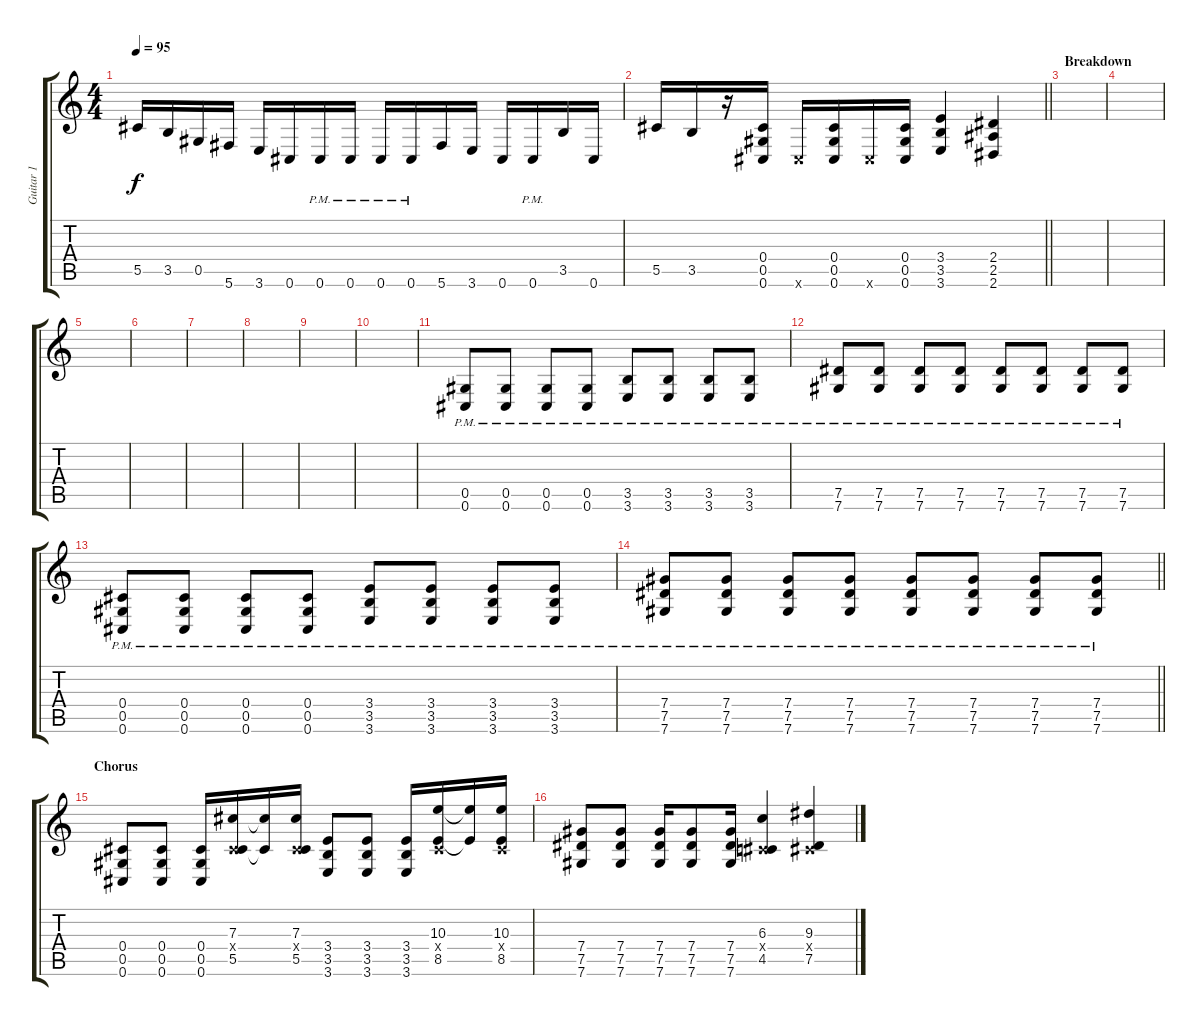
\track ("Guitar 1" "Guitar 1") {instrument distortionguitar}
\staff {score tabs}
\tuning (Eb4 Bb3 Gb3 Db3 Ab2 Db2) {hide}
\ts (4 4)
\tempo 95
\clef g2
\ks c
5.5.16{dy f} 3.5.16 0.5.16 5.6.16 3.6.16 0.6.16 0.6{pm}.16 0.6{pm}.16 0.6{pm}.16 0.6{pm}.16 5.6.16 3.6.16 0.6.16 0.6{pm}.16 3.5.16 0.6.16 |
\barLineRight lightlight
5.5.16 3.5.16 r.16 (0.4 0.5 0.6).16 0.6{x}.16 (0.4 0.5 0.6).16 0.6{x}.16 (0.4 0.5 0.6).16 (3.4 3.5 3.6).4 (2.4 2.5 2.6).4 |
\section ("" "Breakdown")
|
|
|
|
|
|
|
|
(0.5{pm} 0.6{pm}).8 (0.5{pm} 0.6{pm}).8 (0.5{pm} 0.6{pm}).8 (0.5{pm} 0.6{pm}).8 (3.5{pm} 3.6{pm}).8 (3.5{pm} 3.6{pm}).8 (3.5{pm} 3.6{pm}).8 (3.5{pm} 3.6{pm}).8 |
(7.5{pm} 7.6{pm}).8 (7.5{pm} 7.6{pm}).8 (7.5{pm} 7.6{pm}).8 (7.5{pm} 7.6{pm}).8 (7.5{pm} 7.6{pm}).8 (7.5{pm} 7.6{pm}).8 (7.5{pm} 7.6{pm}).8 (7.5{pm} 7.6{pm}).8 |
(0.4{pm} 0.5{pm} 0.6{pm}).8 (0.4{pm} 0.5{pm} 0.6{pm}).8 (0.4{pm} 0.5{pm} 0.6{pm}).8 (0.4{pm} 0.5{pm} 0.6{pm}).8 (3.4{pm} 3.5{pm} 3.6{pm}).8 (3.4{pm} 3.5{pm} 3.6{pm}).8 (3.4{pm} 3.5{pm} 3.6{pm}).8 (3.4{pm} 3.5{pm} 3.6{pm}).8 |
\barLineRight lightlight
(7.4{pm} 7.5{pm} 7.6{pm}).8 (7.4{pm} 7.5{pm} 7.6{pm}).8 (7.4{pm} 7.5{pm} 7.6{pm}).8 (7.4{pm} 7.5{pm} 7.6{pm}).8 (7.4{pm} 7.5{pm} 7.6{pm}).8 (7.4{pm} 7.5{pm} 7.6{pm}).8 (7.4{pm} 7.5{pm} 7.6{pm}).8 (7.4{pm} 7.5{pm} 7.6{pm}).8 |
\section ("" "Chorus")
(0.4 0.5 0.6).8 (0.4 0.5 0.6).8 (0.4 0.5 0.6).16 (7.3 0.4{x} 5.5).16 (7.3{t} 5.5{t}).16 (7.3 0.4{x} 5.5).16 (3.4 3.5 3.6).8 (3.4 3.5 3.6).8 (3.4 3.5 3.6).16 (10.3 0.4{x} 8.5).16 (10.3{t} 8.5{t}).16 (10.3 0.4{x} 8.5).16 |
(7.4 7.5 7.6).8 (7.4 7.5 7.6).8 (7.4 7.5 7.6).16 (7.4 7.5 7.6).8 (7.4 7.5 7.6).16 (6.3 0.4{x} 4.5).4 (9.3 0.4{x} 7.5).4
